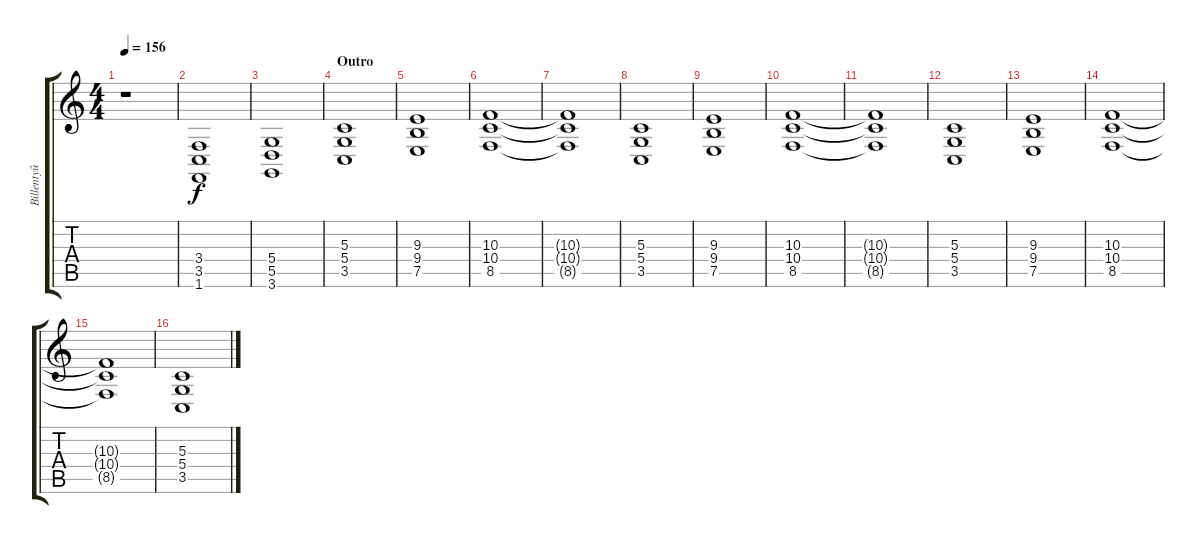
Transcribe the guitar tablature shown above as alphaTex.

\track ("Billentyû 2" "Billentyû ") {instrument pad1newage}
\staff {score tabs}
\tuning (E4 B3 G3 D3 A2 E2) {hide}
\ts (4 4)
\tempo 156
\clef g2
\ks c
r.1{dy f} |
(3.4 3.5 1.6).1 |
(5.4 5.5 3.6).1 |
\section ("" "Outro")
(5.3 5.4 3.5).1 |
(9.3 9.4 7.5).1 |
(10.3 10.4 8.5).1 |
(10.3{t} 10.4{t} 8.5{t}).1 |
(5.3 5.4 3.5).1 |
(9.3 9.4 7.5).1 |
(10.3 10.4 8.5).1 |
(10.3{t} 10.4{t} 8.5{t}).1 |
(5.3 5.4 3.5).1 |
(9.3 9.4 7.5).1 |
(10.3 10.4 8.5).1 |
(10.3{t} 10.4{t} 8.5{t}).1 |
(5.3 5.4 3.5).1
